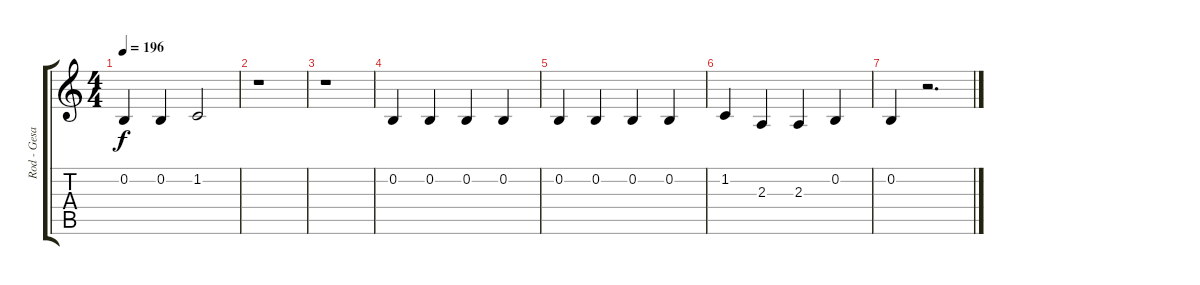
\track ("Rod - Gesang" "Rod - Gesa") {instrument bassoon}
\staff {score tabs}
\tuning (E4 B3 G3 D3 A2 E2) {hide}
\ts (4 4)
\tempo 196
\clef g2
\ks c
0.2.4{dy f} 0.2.4 1.2.2 |
r.1 |
r.1 |
0.2.4 0.2.4 0.2.4 0.2.4 |
0.2.4 0.2.4 0.2.4 0.2.4 |
1.2.4 2.3.4 2.3.4 0.2.4 |
0.2.4 r.2{d}
